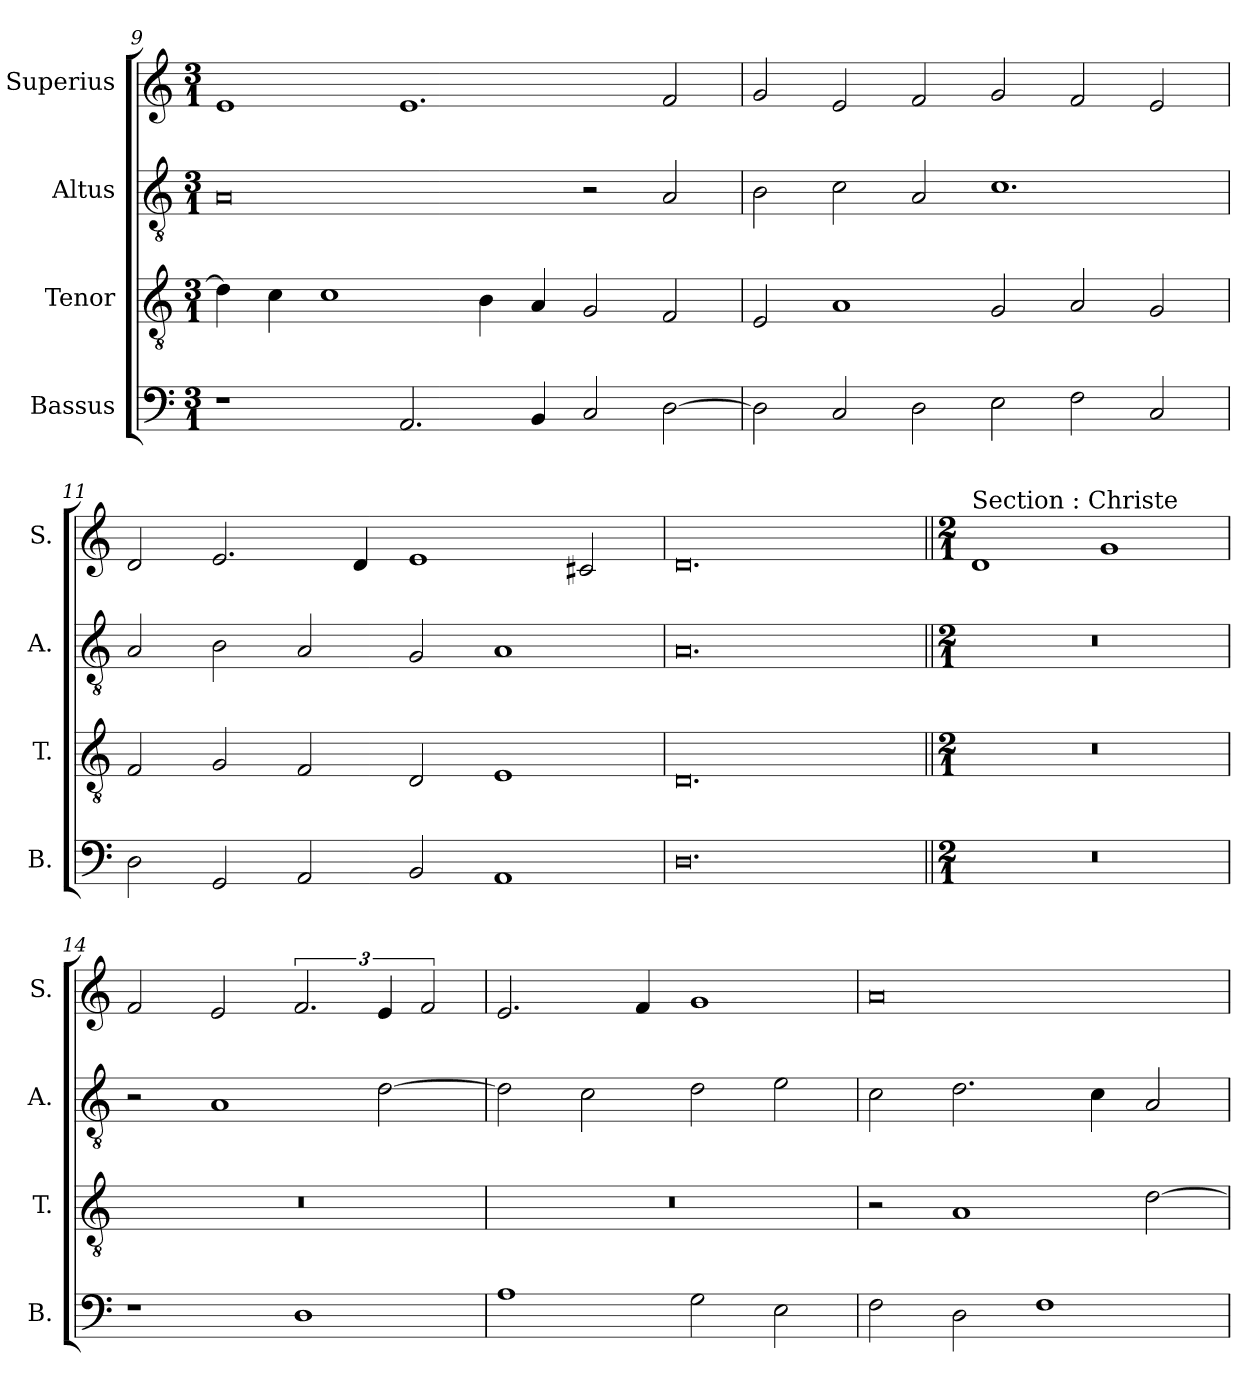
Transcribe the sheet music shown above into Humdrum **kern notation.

**kern	**kern	**kern	**kern
*part4	*part3	*part2	*part1
*staff4	*staff3	*staff2	*staff1
*I"Bassus	*I"Tenor	*I"Altus	*I"Superius
*I'B.	*I'T.	*I'A.	*I'S.
!!LO:LB:g=z
*clefF4	*clefGv2	*clefGv2	*clefG2
*k[]	*k[]	*k[]	*k[]
*M3/1	*M3/1	*M3/1	*M3/1
=9	=9	=9	=9
1r	4d\]	0A	1e
.	4c\	.	.
.	1c	.	.
2.AA/	.	.	1.e
.	4B\	.	.
4BB/	4A/	.	.
2C/	2G/	2r	.
[2D\	2F/	2A/	2f/
=10	=10	=10	=10
2D\]	2E/	2B\	2g/
2C/	1A	2c\	2e/
2D\	.	2A/	2f/
2E\	2G/	1.c	2g/
2F\	2A/	.	2f/
2C/	2G/	.	2e/
=11	=11	=11	=11
2D\	2F/	2A/	2d/
2GG/	2G/	2B\	2.e/
2AA/	2F/	2A/	.
.	.	.	4d/
2BB/	2D/	2G/	1e
1AA	1E	1A	.
.	.	.	2c#i/
=12	=12	=12	=12
0.D	0.D	0.A	0.d
=13||	=13||	=13||	=13||
*M2/1	*M2/1	*M2/1	*M2/1
!	!	!	!LO:TX:a:t=Section &colon; Christe
0r	0r	0r	1d
.	.	.	1g
=14	=14	=14	=14
1r	0r	2r	2f/
.	.	1A	2e/
1D	.	.	3.f/
.	.	[2d\	6e/
.	.	.	3f/
!!LO:LB:g=z
=15	=15	=15	=15
1A	0r	2d\]	2.e/
.	.	2c\	.
.	.	.	4f/
2G\	.	2d\	1g
2E\	.	2e\	.
=16	=16	=16	=16
2F\	2r	2c\	0a
2D\	1A	2.d\	.
1F	.	.	.
.	.	4c\	.
.	[2d\	2A/	.
=	=	=	=
*-	*-	*-	*-
